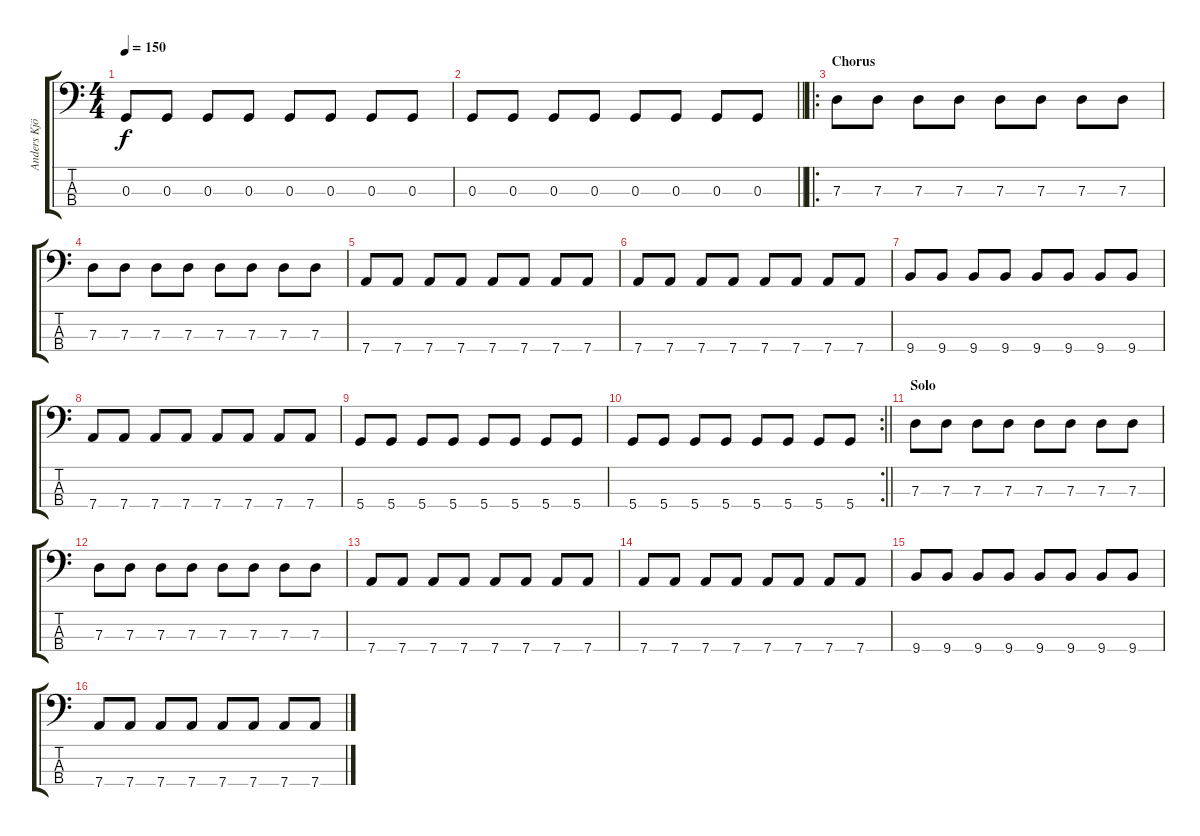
\track ("Anders Kjölholm" "Anders Kjö") {instrument electricbassfinger}
\staff {score tabs}
\tuning (F2 C2 G1 D1) {hide}
\ts (4 4)
\tempo 150
\clef f4
\ks c
0.3.8{dy f} 0.3.8 0.3.8 0.3.8 0.3.8 0.3.8 0.3.8 0.3.8 |
\barLineRight lightlight
0.3.8 0.3.8 0.3.8 0.3.8 0.3.8 0.3.8 0.3.8 0.3.8 |
\ro
\section ("" "Chorus")
7.3.8 7.3.8 7.3.8 7.3.8 7.3.8 7.3.8 7.3.8 7.3.8 |
7.3.8 7.3.8 7.3.8 7.3.8 7.3.8 7.3.8 7.3.8 7.3.8 |
7.4.8 7.4.8 7.4.8 7.4.8 7.4.8 7.4.8 7.4.8 7.4.8 |
7.4.8 7.4.8 7.4.8 7.4.8 7.4.8 7.4.8 7.4.8 7.4.8 |
9.4.8 9.4.8 9.4.8 9.4.8 9.4.8 9.4.8 9.4.8 9.4.8 |
7.4.8 7.4.8 7.4.8 7.4.8 7.4.8 7.4.8 7.4.8 7.4.8 |
5.4.8 5.4.8 5.4.8 5.4.8 5.4.8 5.4.8 5.4.8 5.4.8 |
\rc 2
\barLineRight lightlight
5.4.8 5.4.8 5.4.8 5.4.8 5.4.8 5.4.8 5.4.8 5.4.8 |
\section ("" "Solo")
7.3.8 7.3.8 7.3.8 7.3.8 7.3.8 7.3.8 7.3.8 7.3.8 |
7.3.8 7.3.8 7.3.8 7.3.8 7.3.8 7.3.8 7.3.8 7.3.8 |
7.4.8 7.4.8 7.4.8 7.4.8 7.4.8 7.4.8 7.4.8 7.4.8 |
7.4.8 7.4.8 7.4.8 7.4.8 7.4.8 7.4.8 7.4.8 7.4.8 |
9.4.8 9.4.8 9.4.8 9.4.8 9.4.8 9.4.8 9.4.8 9.4.8 |
7.4.8 7.4.8 7.4.8 7.4.8 7.4.8 7.4.8 7.4.8 7.4.8
